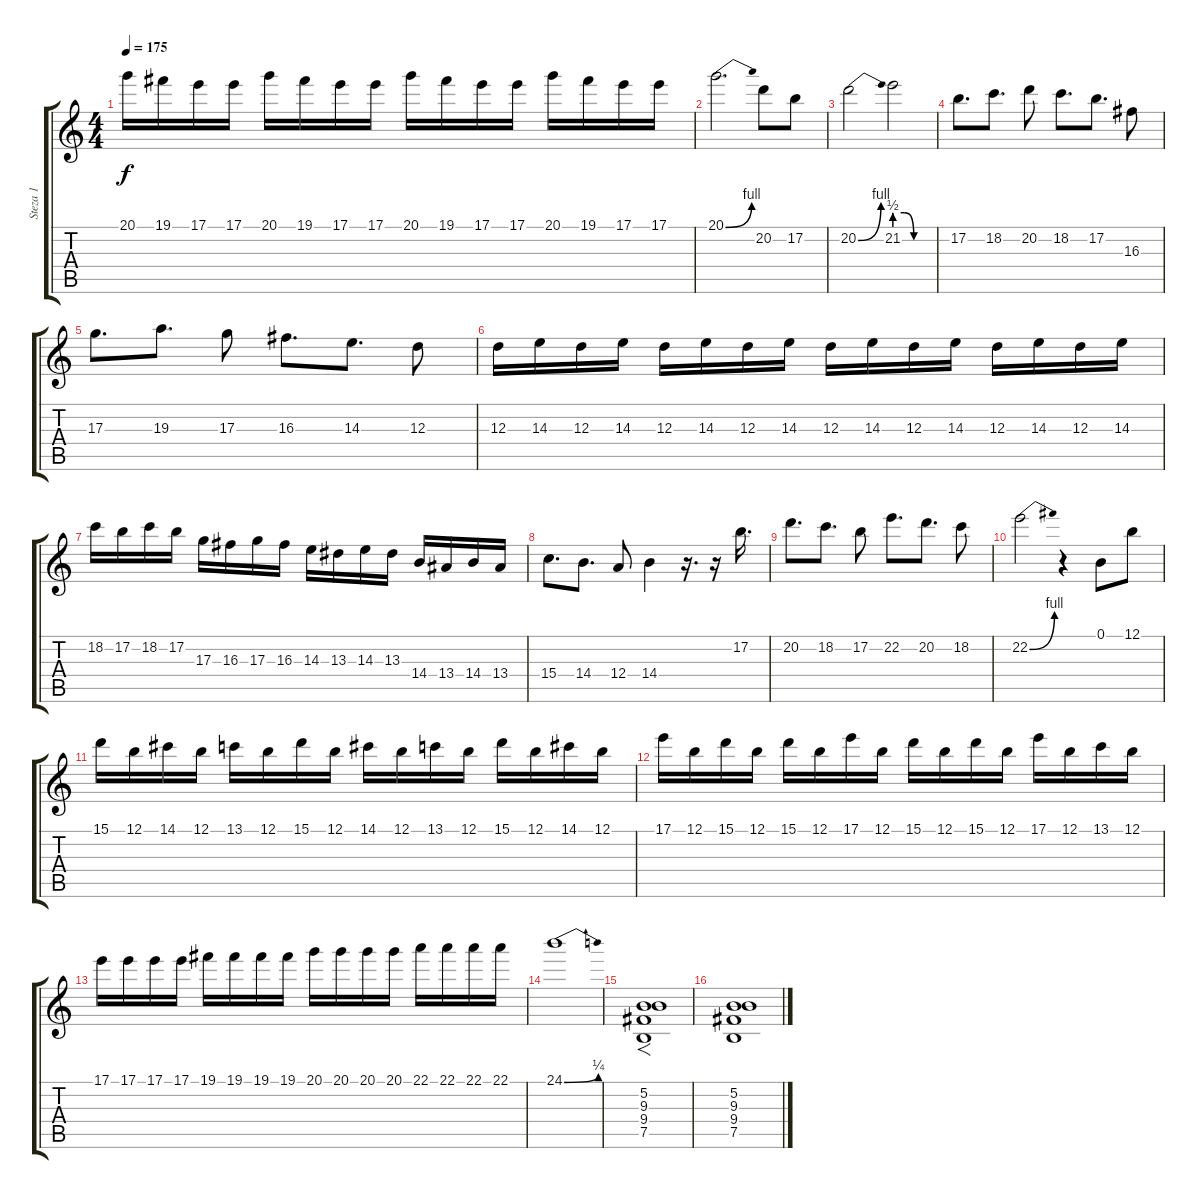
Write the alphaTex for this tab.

\track ("Steza 1" "Steza 1") {instrument distortionguitar}
\staff {score tabs}
\tuning (B3 Gb3 D3 A2 E2 B1) {hide}
\ts (4 4)
\tempo 175
\clef g2
\ks c
20.1.16{dy f} 19.1.16 17.1.16 17.1.16 20.1.16 19.1.16 17.1.16 17.1.16 20.1.16 19.1.16 17.1.16 17.1.16 20.1.16 19.1.16 17.1.16 17.1.16 |
20.1{be (bend 0 0 60 4)}.2{d} 20.2{t}.8 17.2.8 |
20.2{be (bend 0 0 60 4)}.2 21.2{be (custom 0 2 15 2 30 0 60 0)}.2 |
17.2.8{d} 18.2.8{d} 20.2.8 18.2.8{d} 17.2.8{d} 16.3.8 |
17.3.8{d} 19.3.8{d} 17.3.8 16.3.8{d} 14.3.8{d} 12.3.8 |
12.3.16 14.3.16 12.3.16 14.3.16 12.3.16 14.3.16 12.3.16 14.3.16 12.3.16 14.3.16 12.3.16 14.3.16 12.3.16 14.3.16 12.3.16 14.3.16 |
18.2.16 17.2.16 18.2.16 17.2.16 17.3.16 16.3.16 17.3.16 16.3.16 14.3.16 13.3.16 14.3.16 13.3.16 14.4.16 13.4.16 14.4.16 13.4.16 |
15.4.8{d} 14.4.8{d} 12.4.8 14.4.4 r.16{d} r.16 17.2.16{d} |
20.2.8{d} 18.2.8{d} 17.2.8 22.2.8{d} 20.2.8{d} 18.2.8 |
22.2{be (bend 0 0 60 4)}.2 r.4 0.1.8 12.1.8 |
15.1.16 12.1.16 14.1.16 12.1.16 13.1.16 12.1.16 15.1.16 12.1.16 14.1.16 12.1.16 13.1.16 12.1.16 15.1.16 12.1.16 14.1.16 12.1.16 |
17.1.16 12.1.16 15.1.16 12.1.16 15.1.16 12.1.16 17.1.16 12.1.16 15.1.16 12.1.16 15.1.16 12.1.16 17.1.16 12.1.16 13.1.16 12.1.16 |
17.1.16 17.1.16 17.1.16 17.1.16 19.1.16 19.1.16 19.1.16 19.1.16 20.1.16 20.1.16 20.1.16 20.1.16 22.1.16 22.1.16 22.1.16 22.1.16 |
24.1{be (bend 0 0 60 1)}.1 |
(5.2 9.3 9.4 7.5).1{f} |
(5.2 9.3 9.4 7.5).1
